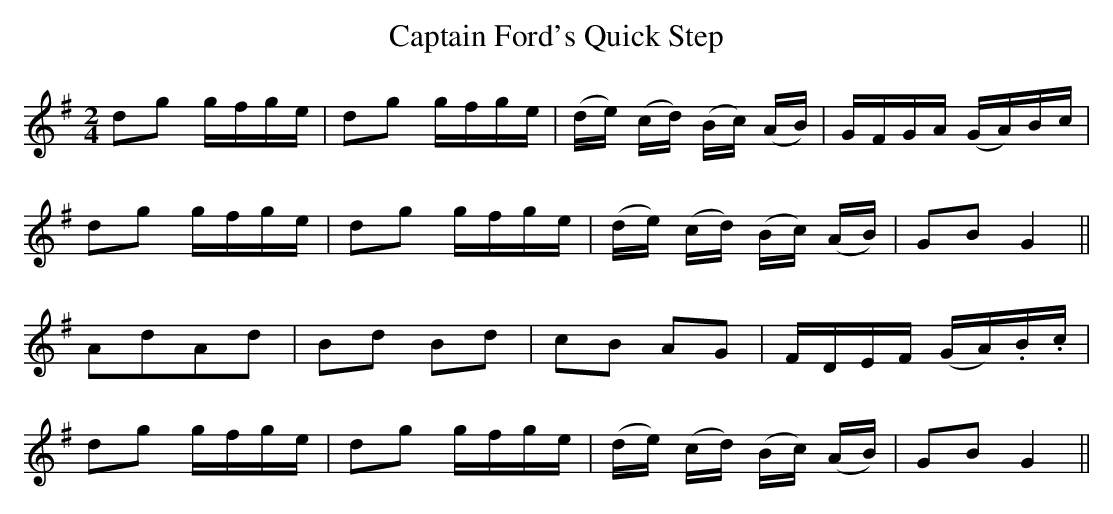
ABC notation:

X:1
T:Captain Ford's Quick Step
M:2/4
L:1/8
K:G
dg g/f/g/e/|dg g/f/g/e/|(d/e/) (c/d/) (B/c/) (A/B/)|G/F/G/A/ (G/A/)B/c/|
dg g/f/g/e/|dg g/f/g/e/|(d/e/) (c/d/) (B/c/) (A/B/)|GB G2||
AdAd |Bd Bd|cB AG|F/D/E/F/ (G/A/).B/.c/|
dg g/f/g/e/|dg g/f/g/e/| (d/e/) (c/d/) (B/c/) (A/B/)|GB G2||
